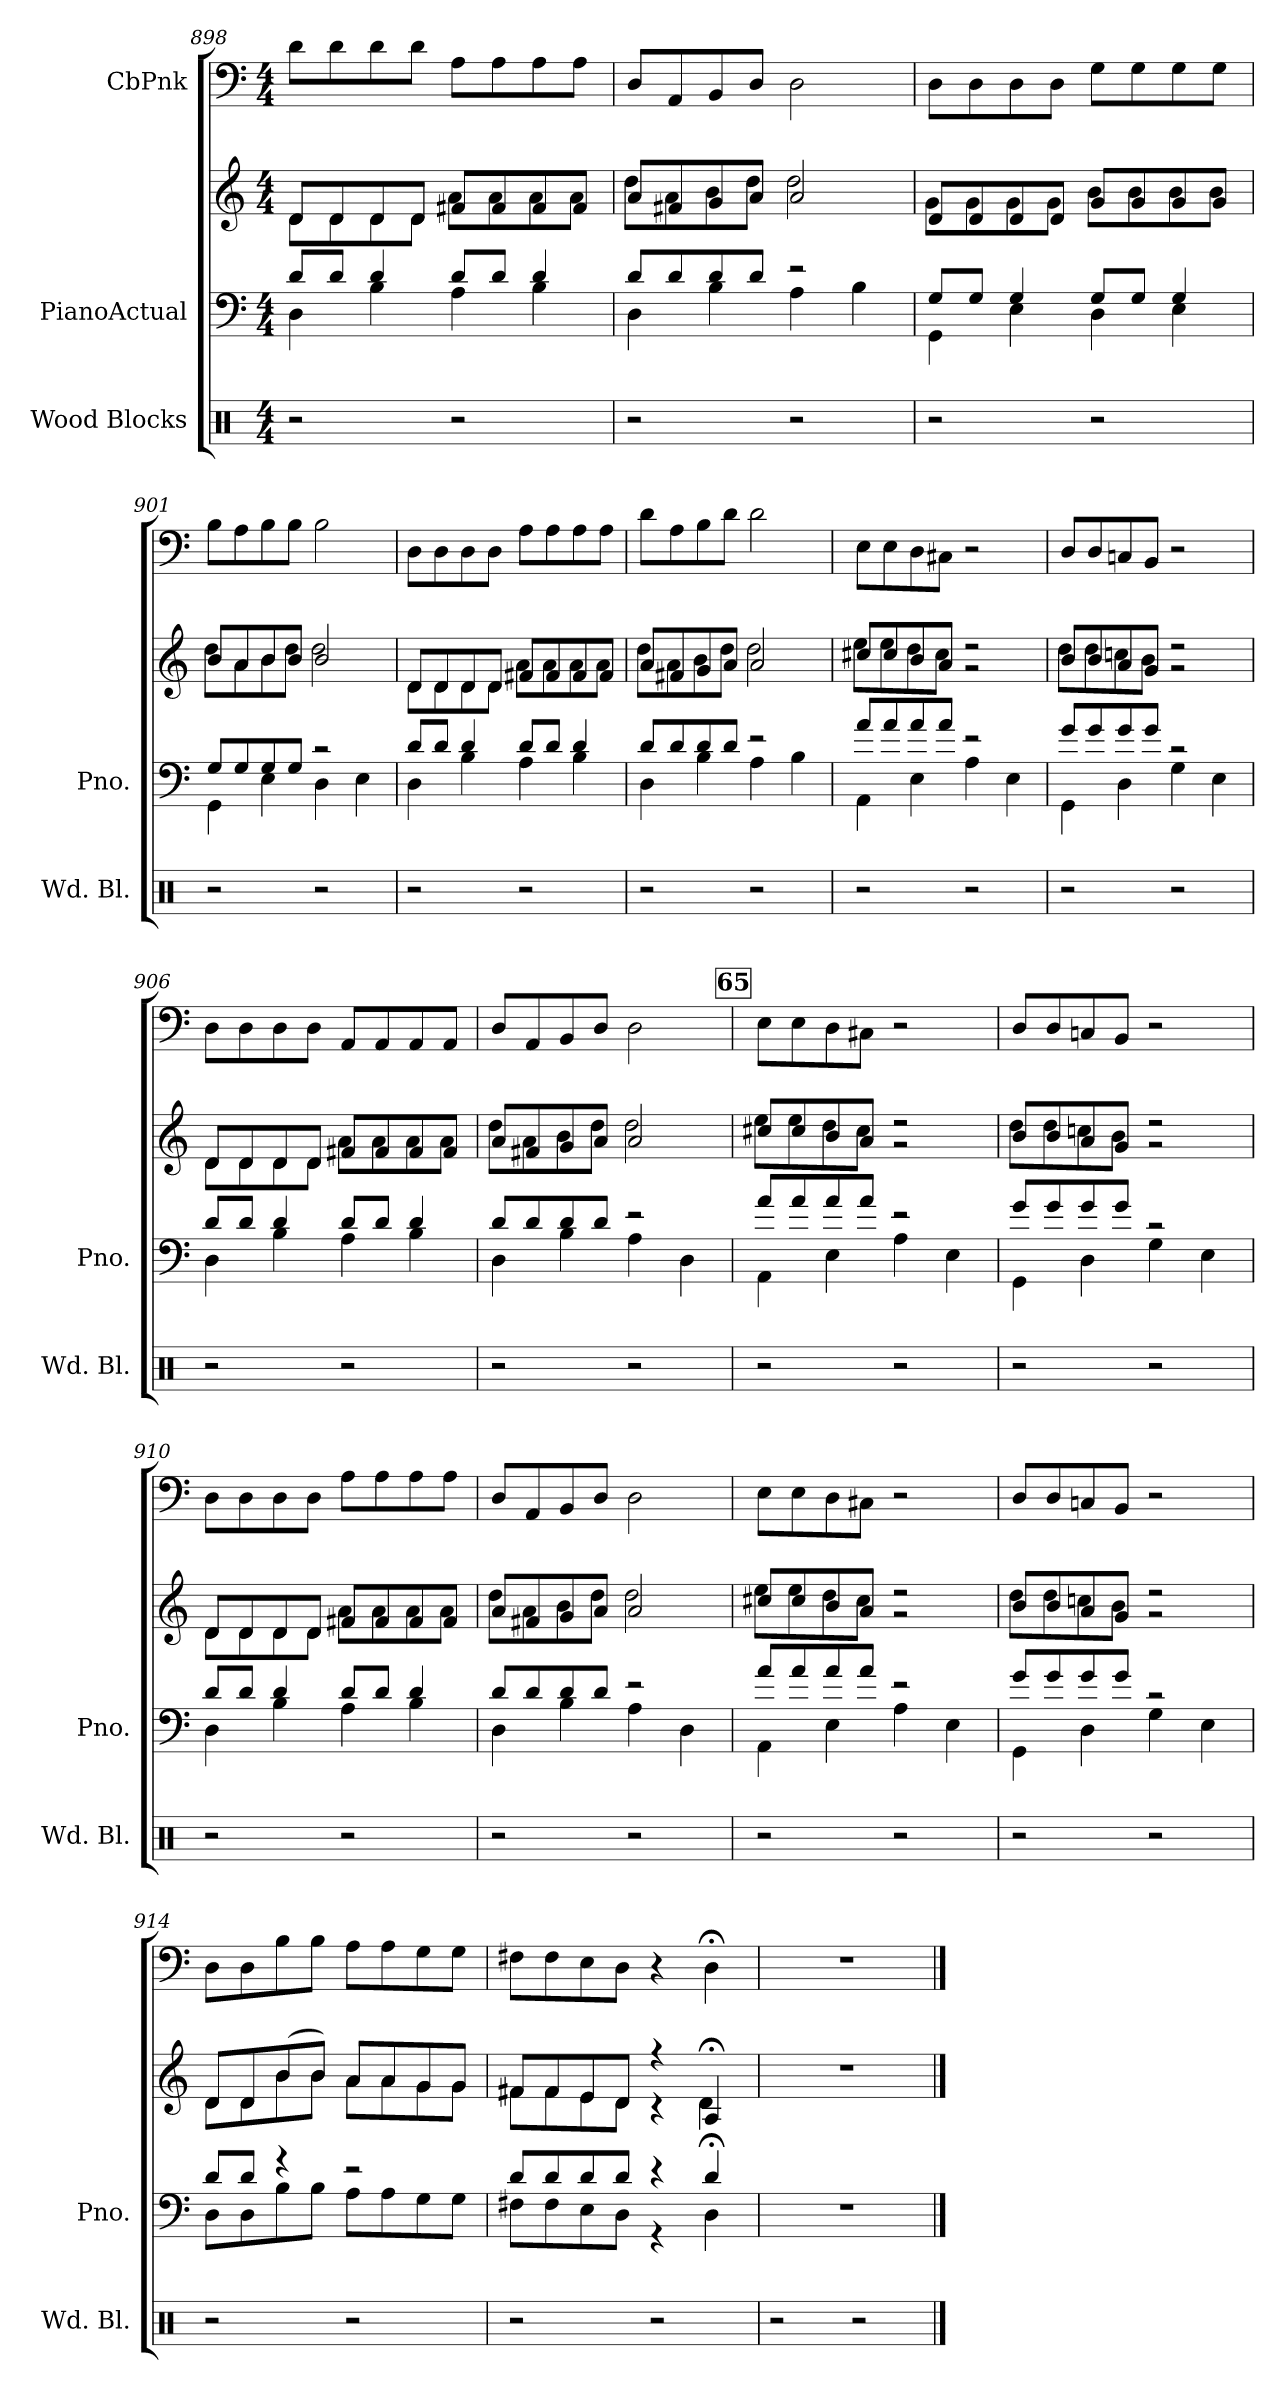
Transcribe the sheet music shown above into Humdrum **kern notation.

**kern	**kern	**kern	**kern
*part3	*part2	*part2	*part1
*staff4	*staff3	*staff2	*staff1
*I"Wood Blocks	*I"PianoActual	*	*I"CbPnk
*I'Wd. Bl.	*I'Pno.	*	*
*clefX	*clefF4	*clefG2	*clefF4
*k[]	*k[]	*k[]	*k[]
*M4/4	*M4/4	*M4/4	*M4/4
=898	=898	=898	=898
*	*^	*^	*
2r	8d/L	4D\	8d/L	8d\L	8d\L
.	8d/J	.	8d/	8d\	8d\
.	4d/	4B\	8d/	8d\	8d\
.	.	.	8d/J	8d\J	8d\J
2r	8d/L	4A\	8f#X/L	8a\L	8A\L
.	8d/J	.	8f#/	8a\	8A\
.	4d/	4B\	8f#/	8a\	8A\
.	.	.	8f#/J	8a\J	8A\J
!!LO:LB:g=z
=899	=899	=899	=899	=899	=899
2r	8d/L	4D\	8a/L	8dd\L	8D/L
.	8d/	.	8f#X/	8a\	8AA/
.	8d/	4B\	8g/	8b\	8BB/
.	8d/J	.	8a/J	8dd\J	8D/J
2r	2r	4A\	2a/	2dd\	2D\
.	.	4B\	.	.	.
=900	=900	=900	=900	=900	=900
2r	8G/L	4GG\	8d/L	8g\L	8D\L
.	8G/J	.	8d/	8g\	8D\
.	4G/	4E\	8d/	8g\	8D\
.	.	.	8d/J	8g\J	8D\J
2r	8G/L	4D\	8g/L	8b\L	8G\L
.	8G/J	.	8g/	8b\	8G\
.	4G/	4E\	8g/	8b\	8G\
.	.	.	8g/J	8b\J	8G\J
=901	=901	=901	=901	=901	=901
2r	8G/L	4GG\	8b/L	8dd\L	8B\L
.	8G/	.	8a/	8a\	8A\
.	8G/	4E\	8b/	8b\	8B\
.	8G/J	.	8b/J	8dd\J	8B\J
2r	2r	4D\	2b/	2dd\	2B\
.	.	4E\	.	.	.
=902	=902	=902	=902	=902	=902
2r	8d/L	4D\	8d/L	8d\L	8D\L
.	8d/J	.	8d/	8d\	8D\
.	4d/	4B\	8d/	8d\	8D\
.	.	.	8d/J	8d\J	8D\J
2r	8d/L	4A\	8f#X/L	8a\L	8A\L
.	8d/J	.	8f#/	8a\	8A\
.	4d/	4B\	8f#/	8a\	8A\
.	.	.	8f#/J	8a\J	8A\J
!!LO:LB:g=z
=903	=903	=903	=903	=903	=903
2r	8d/L	4D\	8a/L	8dd\L	8d\L
.	8d/	.	8f#X/	8a\	8A\
.	8d/	4B\	8g/	8b\	8B\
.	8d/J	.	8a/J	8dd\J	8d\J
2r	2r	4A\	2a/	2dd\	2d\
.	.	4B\	.	.	.
=904	=904	=904	=904	=904	=904
2r	8a/L	4AA\	8cc#X/L	8ee\L	8Ei\L
.	8a/	.	8cc#/	8ee\	8Ei\
.	8a/	4E\	8b/	8dd\	8D\
.	8a/J	.	8a/J	8cc#\J	8C#X\J
2r	2r	4A\	2r	2r	2r
.	.	4E\	.	.	.
!!LO:LB:g=z
=905	=905	=905	=905	=905	=905
2r	8g/L	4GG\	8b/L	8dd\L	8D/L
.	8g/	.	8b/	8dd\	8D/
.	8g/	4D\	8a/	8ccn\	8Cnj/
.	8g/J	.	8g/J	8b\J	8BB/J
2r	2r	4G\	2r	2r	2r
.	.	4E\	.	.	.
=906	=906	=906	=906	=906	=906
2r	8d/L	4D\	8d/L	8d\L	8D\L
.	8d/J	.	8d/	8d\	8D\
.	4d/	4B\	8d/	8d\	8D\
.	.	.	8d/J	8d\J	8D\J
2r	8d/L	4A\	8f#X/L	8a\L	8AA/L
.	8d/J	.	8f#/	8a\	8AA/
.	4d/	4B\	8f#/	8a\	8AA/
.	.	.	8f#/J	8a\J	8AA/J
=907	=907	=907	=907	=907	=907
2r	8d/L	4D\	8a/L	8dd\L	8D/L
.	8d/	.	8f#X/	8a\	8AA/
.	8d/	4B\	8g/	8b\	8BB/
.	8d/J	.	8a/J	8dd\J	8D/J
2r	2r	4A\	2a/	2dd\	2D\
.	.	4D\	.	.	.
!!LO:REH:place=s1:a:B:fs=9.9988:t=65
=908	=908	=908	=908	=908	=908
2r	8a/L	4AA\	8cc#X/L	8ee\L	8E\L
.	8a/	.	8cc#/	8ee\	8E\
.	8a/	4E\	8b/	8dd\	8D\
.	8a/J	.	8a/J	8cc#\J	8C#X\J
2r	2r	4A\	2r	2r	2r
.	.	4E\	.	.	.
!!LO:LB:g=z
=909	=909	=909	=909	=909	=909
2r	8g/L	4GG\	8b/L	8dd\L	8D/L
.	8g/	.	8b/	8dd\	8D/
.	8g/	4D\	8a/	8ccn\	8Cn/
.	8g/J	.	8g/J	8b\J	8BB/J
2r	2r	4G\	2r	2r	2r
.	.	4E\	.	.	.
=910	=910	=910	=910	=910	=910
2r	8d/L	4D\	8d/L	8d\L	8D\L
.	8d/J	.	8d/	8d\	8D\
.	4d/	4B\	8d/	8d\	8D\
.	.	.	8d/J	8d\J	8D\J
2r	8d/L	4A\	8f#X/L	8a\L	8A\L
.	8d/J	.	8f#/	8a\	8A\
.	4d/	4B\	8f#/	8a\	8A\
.	.	.	8f#/J	8a\J	8A\J
=911	=911	=911	=911	=911	=911
2r	8d/L	4D\	8a/L	8dd\L	8D/L
.	8d/	.	8f#X/	8a\	8AA/
.	8d/	4B\	8g/	8b\	8BB/
.	8d/J	.	8a/J	8dd\J	8D/J
2r	2r	4A\	2a/	2dd\	2D\
.	.	4D\	.	.	.
=912	=912	=912	=912	=912	=912
2r	8a/L	4AA\	8cc#X/L	8ee\L	8E\L
.	8a/	.	8cc#/	8ee\	8E\
.	8a/	4E\	8b/	8dd\	8D\
.	8a/J	.	8a/J	8cc#\J	8C#X\J
2r	2r	4A\	2r	2r	2r
.	.	4E\	.	.	.
!!LO:LB:g=z
=913	=913	=913	=913	=913	=913
2r	8g/L	4GG\	8b/L	8dd\L	8D/L
.	8g/	.	8b/	8dd\	8D/
.	8g/	4D\	8a/	8ccn\	8Cnj/
.	8g/J	.	8g/J	8b\J	8BB/J
2r	2r	4G\	2r	2r	2r
.	.	4E\	.	.	.
=914	=914	=914	=914	=914	=914
2r	8d/L	8D\L	8d/L	8d\L	8D\L
.	8d/J	8D\	8d/	8d\	8D\
.	4r	8B\	(8b/	8b\	8B\
.	.	8B\J	8b/J)	8b\J	8B\J
2r	2r	8A\L	8a/L	8a\L	8A\L
.	.	8A\	8a/	8a\	8A\
.	.	8G\	8g/	8g\	8Gj\
.	.	8G\J	8g/J	8g\J	8Gj\J
=915	=915	=915	=915	=915	=915
2r	8d/L	8F#X\L	8f#X/L	8f#\L	8F#X\L
.	8d/	8F#\	8f#/	8f#\	8F#\
.	8d/	8E\	8e/	8e\	8E\
.	8d/J	8D\J	8d/J	8d\J	8D\J
2r	4r	4r	4r	4r	4r
.	4d;</	4D\	4A;</	4d\	4D;<\
*	*v	*v	*	*	*
*	*	*v	*v	*
=916	=916	=916	=916
2r	1r	1r	1r
2r	.	.	.
==	==	==	==
*-	*-	*-	*-
